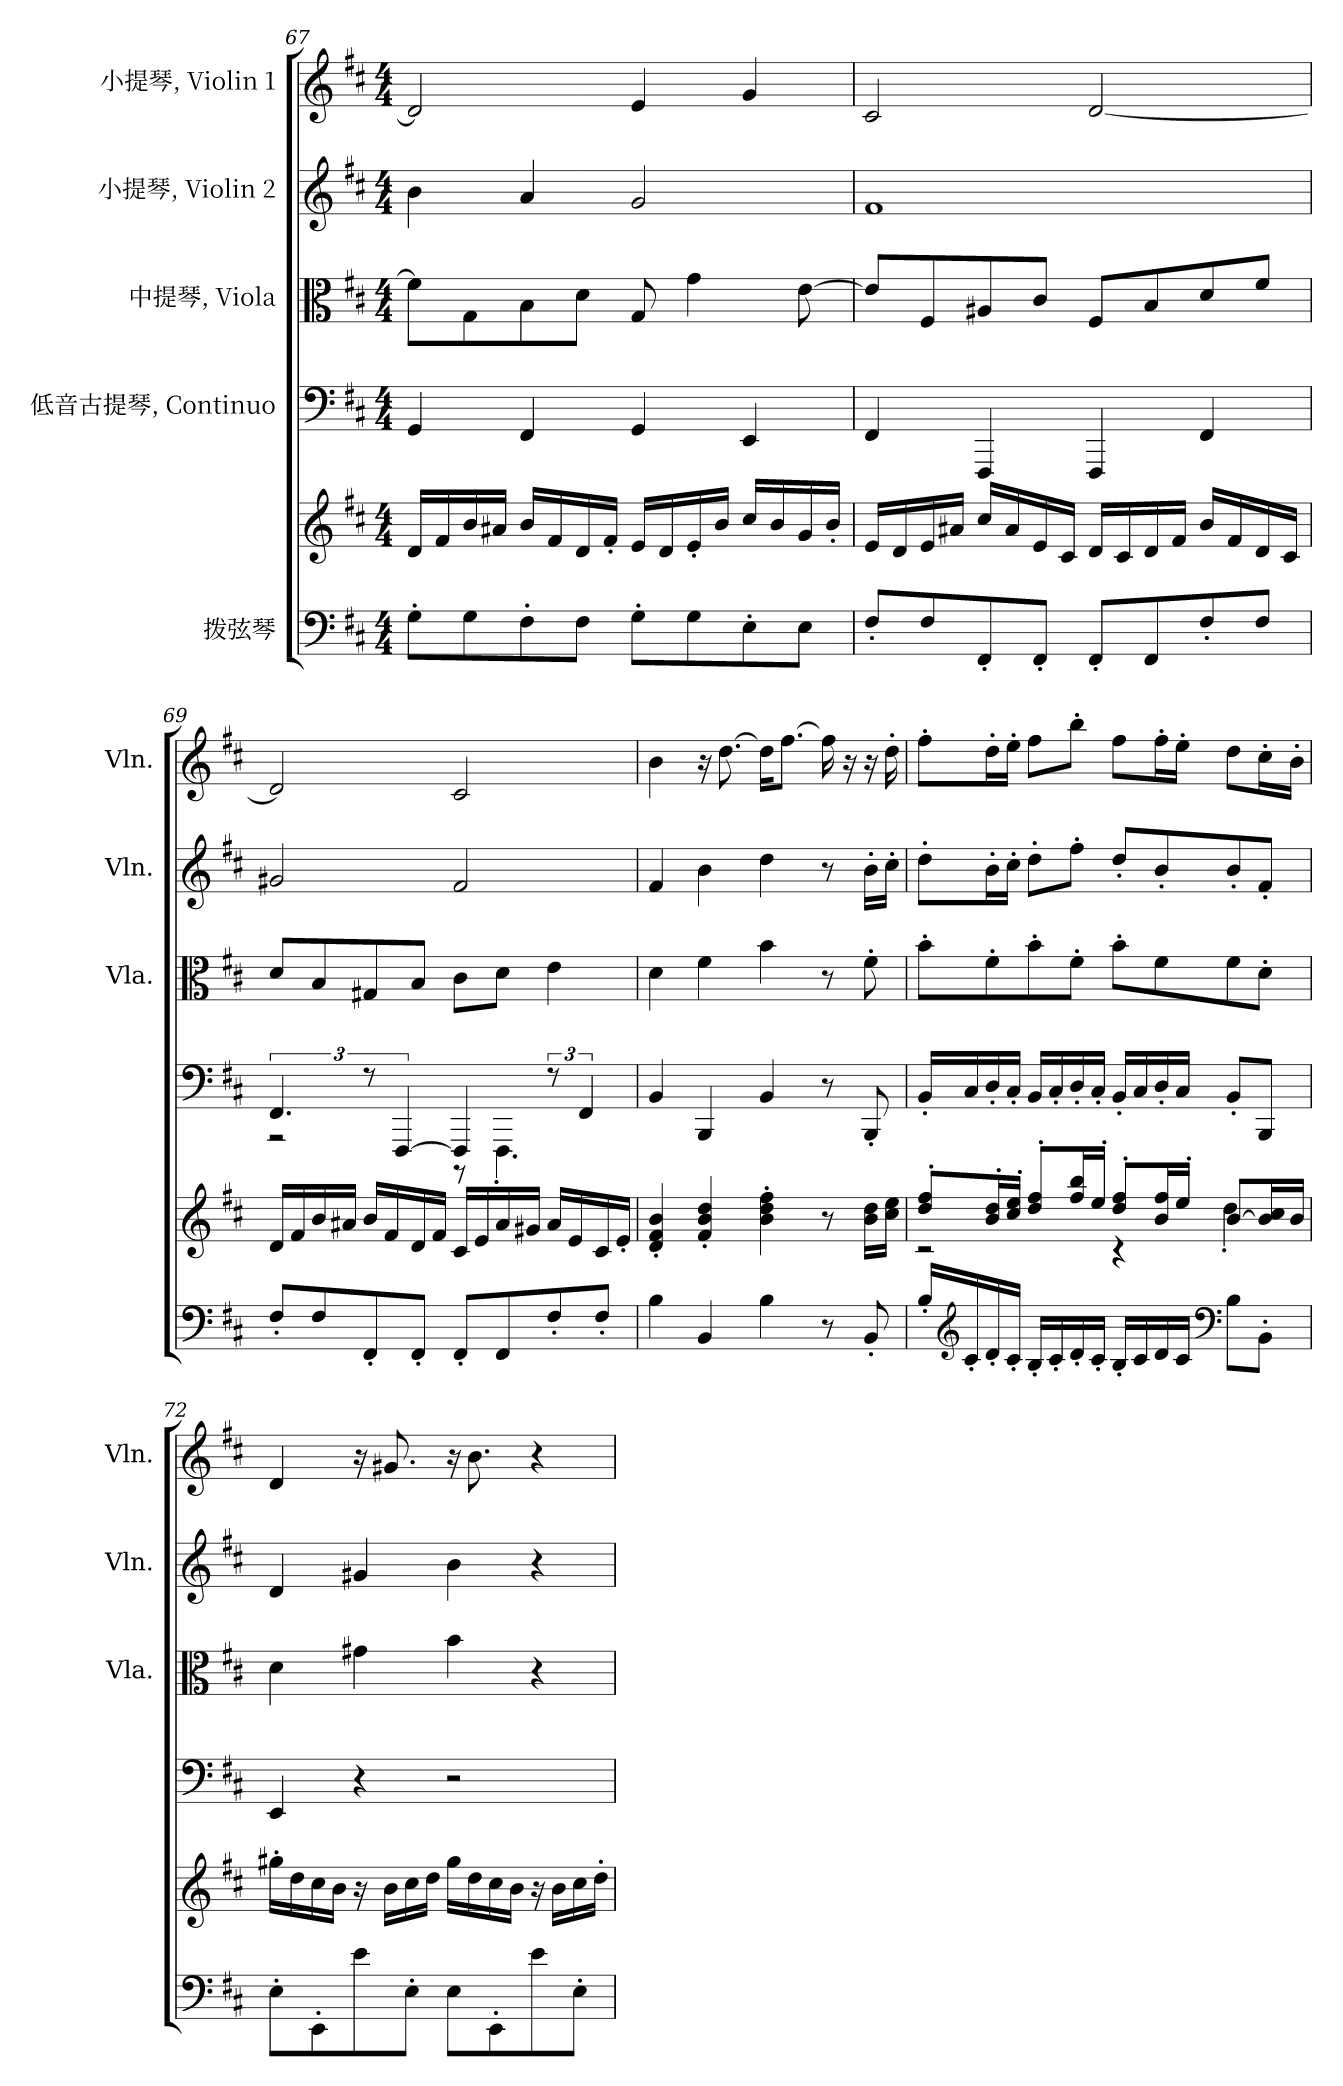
**kern	**kern	**kern	**kern	**kern	**kern
*part5	*part5	*part4	*part3	*part2	*part1
*staff6	*staff5	*staff4	*staff3	*staff2	*staff1
*I"拨弦琴	*	*I"低音古提琴, Continuo	*I"中提琴, Viola	*I"小提琴, Violin 2	*I"小提琴, Violin 1
*	*	*	*I'Vla.	*I'Vln.	*I'Vln.
*clefF4	*clefG2	*clefF4	*clefC3	*clefG2	*clefG2
*k[f#c#]	*k[f#c#]	*k[f#c#]	*k[f#c#]	*k[f#c#]	*k[f#c#]
*M4/4	*M4/4	*M4/4	*M4/4	*M4/4	*M4/4
=67	=67	=67	=67	=67	=67
8G'\L	16d/LL	4GG/	8f#\L]	4b\	2d/]
.	16f#/	.	.	.	.
8G\	16b/	.	8G\	.	.
.	16a#X/JJ	.	.	.	.
8F#'\	16b/LL	4FF#/	8B\	4a/	.
.	16f#/	.	.	.	.
8F#\J	16d/	.	8d\J	.	.
.	16f#'/JJ	.	.	.	.
8G'\L	16e/LL	4GG/	8G/	2g/	4e/
.	16d/	.	.	.	.
8G\	16e'/	.	4g\	.	.
.	16b/JJ	.	.	.	.
8E'\	16cc#/LL	4EE/	.	.	4g/
.	16b/	.	.	.	.
8E\J	16g/	.	[8e\	.	.
.	16b'/JJ	.	.	.	.
!!LO:PB:g=z
=68	=68	=68	=68	=68	=68
8F#'/L	16e/LL	4FF#/	8e/L]	1f#	2c#/
.	16d/	.	.	.	.
8F#/	16e/	.	8F#/	.	.
.	16a#X/JJ	.	.	.	.
8FF#'/	16cc#/LL	4FFF#/	8A#X/	.	.
.	16a#/	.	.	.	.
8FF#'/J	16e/	.	8c#/J	.	.
.	16c#/JJ	.	.	.	.
8FF#'/L	16d/LL	4FFF#/	8F#/L	.	[2d/
.	16c#/	.	.	.	.
8FF#/	16d/	.	8B/	.	.
.	16f#/JJ	.	.	.	.
8F#'/	16b/LL	4FF#/	8d/	.	.
.	16f#/	.	.	.	.
8F#/J	16d/	.	8f#/J	.	.
.	16c#/JJ	.	.	.	.
=69	=69	=69	=69	=69	=69
*	*	*^	*	*	*
8F#'/L	16d/LL	6.FF#/	2r	8d/L	2g#X/	2d/]
.	16f#/	.	.	.	.	.
8F#/	16b/	.	.	8B/	.	.
.	16a#X/JJ	.	.	.	.	.
8FF#'/	16b/LL	12r	.	8G#X/	.	.
.	16f#/	.	.	.	.	.
.	.	[6FFF#/	.	.	.	.
8FF#'/J	16d/	.	.	8B/J	.	.
.	16f#/JJ	.	.	.	.	.
8FF#'/L	16c#/LL	4FFF#/]	8r	8c#\L	2f#/	2c#/
.	16e/	.	.	.	.	.
8FF#/	16a#/	.	4.FFF#'\	8d\J	.	.
.	16g#X/JJ	.	.	.	.	.
8F#'/	16a#/LL	12r	.	4e\	.	.
.	16e/	.	.	.	.	.
.	.	6FF#/	.	.	.	.
8F#'/J	16c#/	.	.	.	.	.
.	16e'/JJ	.	.	.	.	.
*	*	*v	*v	*	*	*
!!LO:LB:g=z
=70	=70	=70	=70	=70	=70
4B\	4d/' 4f#/' 4b/'	4BB/	4d\	4f#/	4b\
4BB/	4f#/' 4b/' 4dd/'	4BBB/	4f#\	4b\	16r
.	.	.	.	.	[8.dd\
4B\	4b\' 4dd\' 4ff#\'	4BB/	4b\	4dd\	16dd\KL]
.	.	.	.	.	[8.ff#\J
8r	8r	8r	8r	8r	16ff#\]
.	.	.	.	.	16r
8BB'/	16b\ 16dd\LL	8BBB'/	8f#'\	16b'\LL	16r
.	16cc#\ 16ee\JJ	.	.	16cc#'\JJ	16dd'\
=71	=71	=71	=71	=71	=71
*	*^	*	*	*	*
16B'/LL	8dd/' 8ff#/'L	2r	16BB'/LL	8b'\L	8dd'\L	8ff#'\L
*clefG2	*	*	*	*	*	*
16c#'/	.	.	16C#/	.	.	.
16d'/	16b/' 16dd/'L	.	16D'/	8f#'\	16b'\L	16dd'\L
16c#'/JJ	16cc#/' 16ee/'JJ	.	16C#'/JJ	.	16cc#'\JJ	16ee'\JJ
16B'/LL	8dd/' 8ff#/'L	.	16BB/LL	8b'\	8dd'\L	8ff#\L
16c#'/	.	.	16C#'/	.	.	.
16d'/	16ff#/ 16bb/L	.	16D'/	8f#'\J	8ff#'\J	8bb'\J
16c#'/JJ	16ee'/JJ	.	16C#'/JJ	.	.	.
16B'/LL	8dd/' 8ff#/'L	4r	16BB'/LL	8b'\L	8dd'/L	8ff#\L
16c#/	.	.	16C#/	.	.	.
16d/	16b/ 16ff#/L	.	16D'/	8f#\	8b'/	16ff#'\L
16c#/JJ	16ee'/JJ	.	16C#/JJ	.	.	16ee'\JJ
*clefF4	*	*	*	*	*	*
8B\L	[8b/L	4dd'\	8BB'/L	8f#\	8b'/	8dd\L
8BB'\J	16b/] 16cc#/L	.	8BBB/J	8d'\J	8f#'/J	16cc#'\L
.	16b/JJ	.	.	.	.	16b'\JJ
*	*v	*v	*	*	*	*
!!LO:PB:g=z
=72	=72	=72	=72	=72	=72
8E'\L	16gg#X'\LL	4EE/	4d\	4d/	4d/
.	16dd\	.	.	.	.
8EE'\	16cc#\	.	.	.	.
.	16b\JJ	.	.	.	.
8e\	16r	4r	4g#X\	4g#X/	16r
.	16b\LL	.	.	.	8.g#X/
8E'\J	16cc#\	.	.	.	.
.	16dd\JJ	.	.	.	.
8E\L	16gg#\LL	2r	4b\	4b\	16r
.	16dd\	.	.	.	8.b\
8EE'\	16cc#\	.	.	.	.
.	16b\JJ	.	.	.	.
8e\	16r	.	4r	4r	4r
.	16b\LL	.	.	.	.
8E'\J	16cc#\	.	.	.	.
.	16dd'\JJ	.	.	.	.
=	=	=	=	=	=
*-	*-	*-	*-	*-	*-
